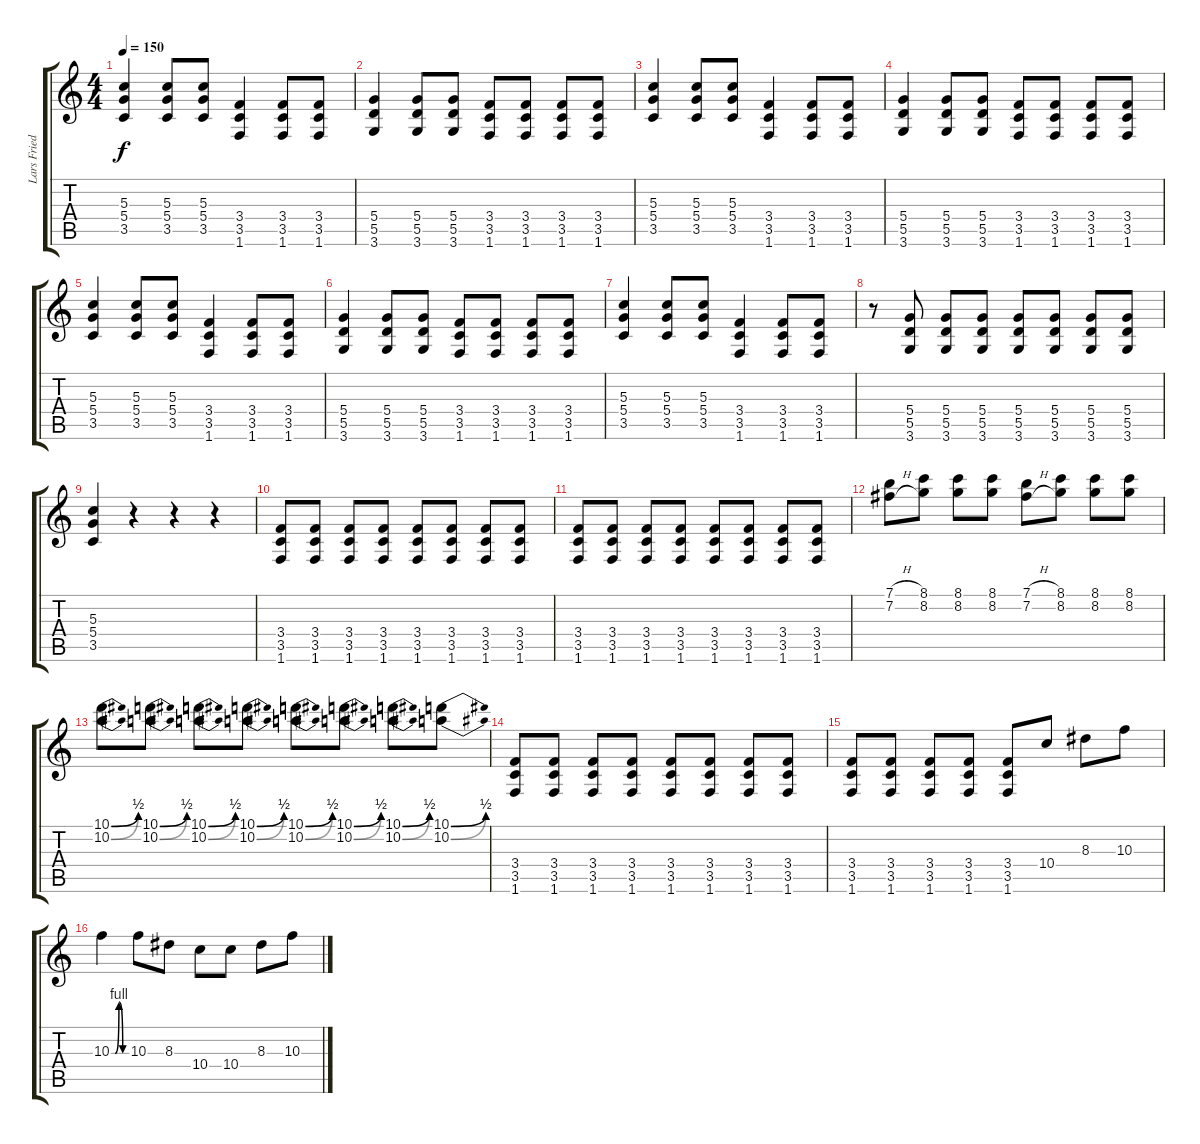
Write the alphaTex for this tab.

\track ("Lars Friedriksen" "Lars Fried") {instrument distortionguitar}
\staff {score tabs}
\tuning (E4 B3 G3 D3 A2 E2) {hide}
\ts (4 4)
\tempo 150
\clef g2
\ks c
(5.3 5.4 3.5).4{dy f} (5.3 5.4 3.5).8 (5.3 5.4 3.5).8 (3.4 3.5 1.6).4 (3.4 3.5 1.6).8 (3.4 3.5 1.6).8 |
(5.4 5.5 3.6).4 (5.4 5.5 3.6).8 (5.4 5.5 3.6).8 (3.4 3.5 1.6).8 (3.4 3.5 1.6).8 (3.4 3.5 1.6).8 (3.4 3.5 1.6).8 |
(5.3 5.4 3.5).4 (5.3 5.4 3.5).8 (5.3 5.4 3.5).8 (3.4 3.5 1.6).4 (3.4 3.5 1.6).8 (3.4 3.5 1.6).8 |
(5.4 5.5 3.6).4 (5.4 5.5 3.6).8 (5.4 5.5 3.6).8 (3.4 3.5 1.6).8 (3.4 3.5 1.6).8 (3.4 3.5 1.6).8 (3.4 3.5 1.6).8 |
(5.3 5.4 3.5).4 (5.3 5.4 3.5).8 (5.3 5.4 3.5).8 (3.4 3.5 1.6).4 (3.4 3.5 1.6).8 (3.4 3.5 1.6).8 |
(5.4 5.5 3.6).4 (5.4 5.5 3.6).8 (5.4 5.5 3.6).8 (3.4 3.5 1.6).8 (3.4 3.5 1.6).8 (3.4 3.5 1.6).8 (3.4 3.5 1.6).8 |
(5.3 5.4 3.5).4 (5.3 5.4 3.5).8 (5.3 5.4 3.5).8 (3.4 3.5 1.6).4 (3.4 3.5 1.6).8 (3.4 3.5 1.6).8 |
r.8 (5.4 5.5 3.6).8 (5.4 5.5 3.6).8 (5.4 5.5 3.6).8 (5.4 5.5 3.6).8 (5.4 5.5 3.6).8 (5.4 5.5 3.6).8 (5.4 5.5 3.6).8 |
(5.3 5.4 3.5).4 r.4 r.4 r.4 |
(3.4 3.5 1.6).8 (3.4 3.5 1.6).8 (3.4 3.5 1.6).8 (3.4 3.5 1.6).8 (3.4 3.5 1.6).8 (3.4 3.5 1.6).8 (3.4 3.5 1.6).8 (3.4 3.5 1.6).8 |
(3.4 3.5 1.6).8 (3.4 3.5 1.6).8 (3.4 3.5 1.6).8 (3.4 3.5 1.6).8 (3.4 3.5 1.6).8 (3.4 3.5 1.6).8 (3.4 3.5 1.6).8 (3.4 3.5 1.6).8 |
(7.1{h} 7.2{h}).8 (8.1 8.2).8 (8.1 8.2).8 (8.1 8.2).8 (7.1{h} 7.2{h}).8 (8.1 8.2).8 (8.1 8.2).8 (8.1 8.2).8 |
(10.1{be (bend 0 0 60 2)} 10.2{be (bend 0 0 60 2)}).8 (10.1{be (bend 0 0 60 2)} 10.2{be (bend 0 0 60 2)}).8 (10.1{be (bend 0 0 60 2)} 10.2{be (bend 0 0 60 2)}).8 (10.1{be (bend 0 0 60 2)} 10.2{be (bend 0 0 60 2)}).8 (10.1{be (bend 0 0 60 2)} 10.2{be (bend 0 0 60 2)}).8 (10.1{be (bend 0 0 60 2)} 10.2{be (bend 0 0 60 2)}).8 (10.1{be (bend 0 0 60 2)} 10.2{be (bend 0 0 60 2)}).8 (10.1{be (bend 0 0 60 2)} 10.2{be (bend 0 0 60 2)}).8 |
(3.4 3.5 1.6).8 (3.4 3.5 1.6).8 (3.4 3.5 1.6).8 (3.4 3.5 1.6).8 (3.4 3.5 1.6).8 (3.4 3.5 1.6).8 (3.4 3.5 1.6).8 (3.4 3.5 1.6).8 |
(3.4 3.5 1.6).8 (3.4 3.5 1.6).8 (3.4 3.5 1.6).8 (3.4 3.5 1.6).8 (3.4 3.5 1.6).8 10.4.8 8.3.8 10.3.8 |
10.3{be (custom 0 0 15 0 30 4 45 0 60 0)}.4 10.3.8 8.3.8 10.4.8 10.4.8 8.3.8 10.3.8
